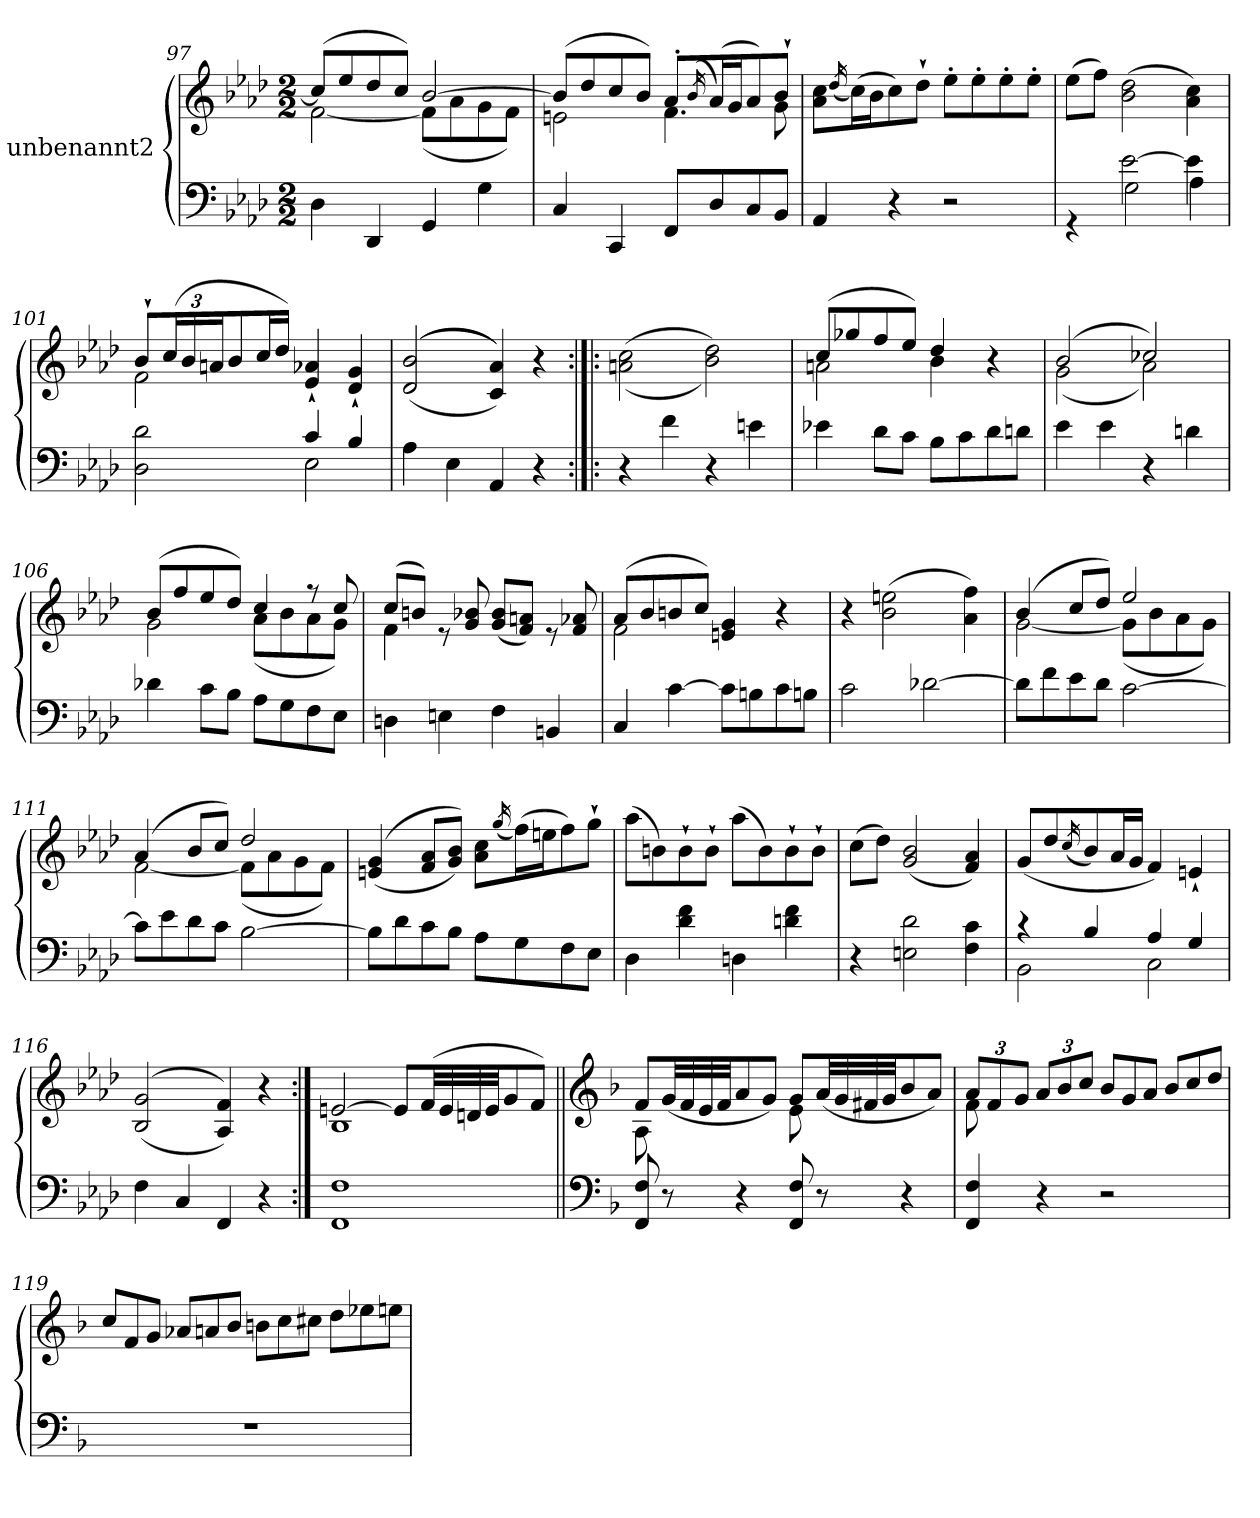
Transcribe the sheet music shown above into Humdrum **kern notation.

**kern	**kern
*part1	*part1
*staff2	*staff1
*I"unbenannt2	*
*clefF4	*clefG2
*k[b-e-a-d-]	*k[b-e-a-d-]
*M2/2	*M2/2
=97	=97
*	*^
4D-\	(>8cc/L]	[2f\
.	8ee-/	.
4DD-/	8dd-/	.
.	8cc/J)	.
4GG/	[2b-/	(<8f\L]
.	.	8a-\
4G\	.	8g\
.	.	8f\J)
=98	=98	=98
4C/	(>8b-/L]	2en\
.	8dd-/	.
4CC/	8cc/	.
.	8b-/J)	.
8FF/L	8a-'/L	4.f\
.	(<16qb-/	.
8D-/	(>16a-/L)	.
.	16g/J	.
8C/	8a-/)	.
8BB-/J	8b-`/J	8g\
*	*v	*v
!!LO:LB:g=z
=99	=99
4AA-/	8a-\ 8cc\L
.	(<16qdd-/
.	(>16cc\L)
.	16b-\J
4r	8cc\)
.	8dd-`\J
2r	8ee-'\L
.	8ee-'\
.	8ee-'\
.	8ee-'\J
=100	=100
*^	*
4rGG	4ryy	(>8ee-\L
.	.	8ff\J)
[2e-\	2G\	(>2b-\ 2dd-\
4e-\]	4A-\	4a-\ 4cc\)
=101	=101	=101
*	*	*^
2D-\ 2d-\	2ryy	8b-`/L	2f\
*	*	*Xbrackettup	*
.	.	(>24cc/L	.
.	.	24b-/	.
.	.	24an/J	.
.	.	8b-/	.
.	.	16cc/L	.
.	.	16dd-/JJ)	.
4c/	2E-\	4e-/` 4a-X/`	2ryy
4B-/	.	4d-/` 4g/`	.
*v	*v	*	*
*	*v	*v
=102	=102
4A-\	(>(>(<2d-/ 2b-/
4E-\	.
4AA-/	4c/ 4a-/)))
4r	4r
!!LO:LB:g=z
=103:|!|:	=103:|!|:
4r	(>(<2an\ 2cc\
4f\	.
4r	2b-\ 2dd-\))
4en\	.
=104	=104
*	*^
4e-X\	(>8cc/L	2an\
.	8gg-X/	.
8d-\L	8ff/	.
8c\J	8ee-/J)	.
8B-\L	4dd-/	4b-\
8c\	.	.
8d-\	4r	4ryy
8dn\J	.	.
=105	=105	=105
4e-\	(>2b-/	(<2g\
4e-\	.	.
4r	2cc-X/)	2a-\)
4dn\	.	.
=106	=106	=106
4d-X\	(>8b-/L	2g\
.	8ff/	.
8c\L	8ee-/	.
8B-\J	8dd-/J)	.
8A-\L	4cc/	(<8a-\L
8G\	.	8b-\
8F\	8r	8a-\
8E-\J	8cc/	8g\J)
!!LO:LB:g=z	!!
=107	=107	=107
4Dn\	(>8cc/L	4f\
.	8bn/J)	.
4En\	8re	2.ryy
.	8g/ 8b-X/	.
4F\	(>8g/ 8b-/L	.
.	8f/ 8an/J)	.
4BBn/	8re	.
.	8f/ 8a-X/	.
=108	=108	=108
4C/	(>8a-/L	2f\
.	8b-/	.
[4c\	8bn/	.
.	8cc/J)	.
8c\L]	4en/ 4g/	2ryy
8Bn\	.	.
8c\	4r	.
8Bn\J	.	.
*	*v	*v
=109	=109
2c\	4r
.	(<2b-\ 2een\
[2d-X\	.
.	4a-\ 4ff\)
=110	=110
*	*^
8d-\L]	(>4b-/	[2g\
8f\	.	.
8e-\	8cc/L	.
8d-\J	8dd-/J)	.
[2c\	2ee-/	(<8g\L]
.	.	8b-\
.	.	8a-\
.	.	8g\J)
!!LO:PB:g=z	!!
=111	=111	=111
8c\L]	(>4a-/	[2f\
8e-\	.	.
8d-\	8b-/L	.
8c\J	8cc/J)	.
[2B-\	2dd-/	(<8f\L]
.	.	8a-\
.	.	8g\
.	.	8f\J)
*	*v	*v
=112	=112
8B-\L]	(>(<4en/ 4g/
8d-\	.
8c\	8f/ 8a-/L
8B-\J	8g/ 8b-/J))
8A-\L	8a-\ 8cc\L
.	(<16qgg/
8G\	(>16ff\L)
.	16een\J
8F\	8ff\)
8E-\J	8gg`\J
=113	=113
4D-\	(>8aa-\L
.	8bn\)
4d-\ 4f\	8b`\
.	8b`\J
4Dn\	(>8aa-\L
.	8b\)
4dn\ 4f\	8b`\
.	8b`\J
!!LO:LB:g=z
=114	=114
4r	(>8cc\L
.	8dd-\J)
2En\ 2d-\	(>2g/ 2b-/
4F\ 4c\	4f/ 4a-/)
=115	=115
*^	*
4r	2BB-\	(<8g/L
.	.	8dd-/
.	.	(<16qcc/
4B-/	.	8b-/)
.	.	16a-/L
.	.	16g/JJ
4A-/	2C\	4f/)
4G/	.	4en`/
*v	*v	*
=116	=116
4F\	(>(<2B-/ 2g/
4C/	.
4FF/	4A-/ 4f/))
4r	4r
=116X1:|!	=116X1:|!
*	*^
1FF 1F	[2en/	1B-
.	8e/L]	.
.	(<32f/LL	.
.	32e/	.
.	32dn/	.
.	32e/JJ	.
.	8g/	.
.	8f/J)	.
!!LO:LB:g=z	!!
=117||	=117||	=117||
*clefF4	*clefG2	*
*k[b-]	*k[b-]	*
8FF/ 8F/	8f/L	8A\
8r	(>32g/LL	4.ryy
.	32f/	.
.	32e/	.
.	32f/JJ	.
4r	8a/	.
.	8g/J)	.
8FF/ 8F/	8g/L	8e\
8r	(>32a/LL	4.ryy
.	32g/	.
.	32f#X/	.
.	32g/JJ	.
4r	8b-/	.
.	8a/J)	.
=118	=118	=118
4FF/ 4F/	12a/L	8f\
.	12f/	.
.	.	2..ryy
.	12g/J	.
4r	12a/L	.
.	12b-/	.
.	12cc/J	.
*	*Xtuplet	*
2r	12b-/L	.
.	12g/	.
.	12a/J	.
.	12b-/L	.
.	12cc/	.
.	12dd/J	.
*	*v	*v
=119	=119
1r	12cc/L
.	12f/
.	12g/J
.	12a-X/L
.	12an/
.	12b-/J
.	12bn\L
.	12cc\
.	12cc#X\J
.	12dd\L
.	12ee-X\
.	12een\J
=	=
*-	*-
